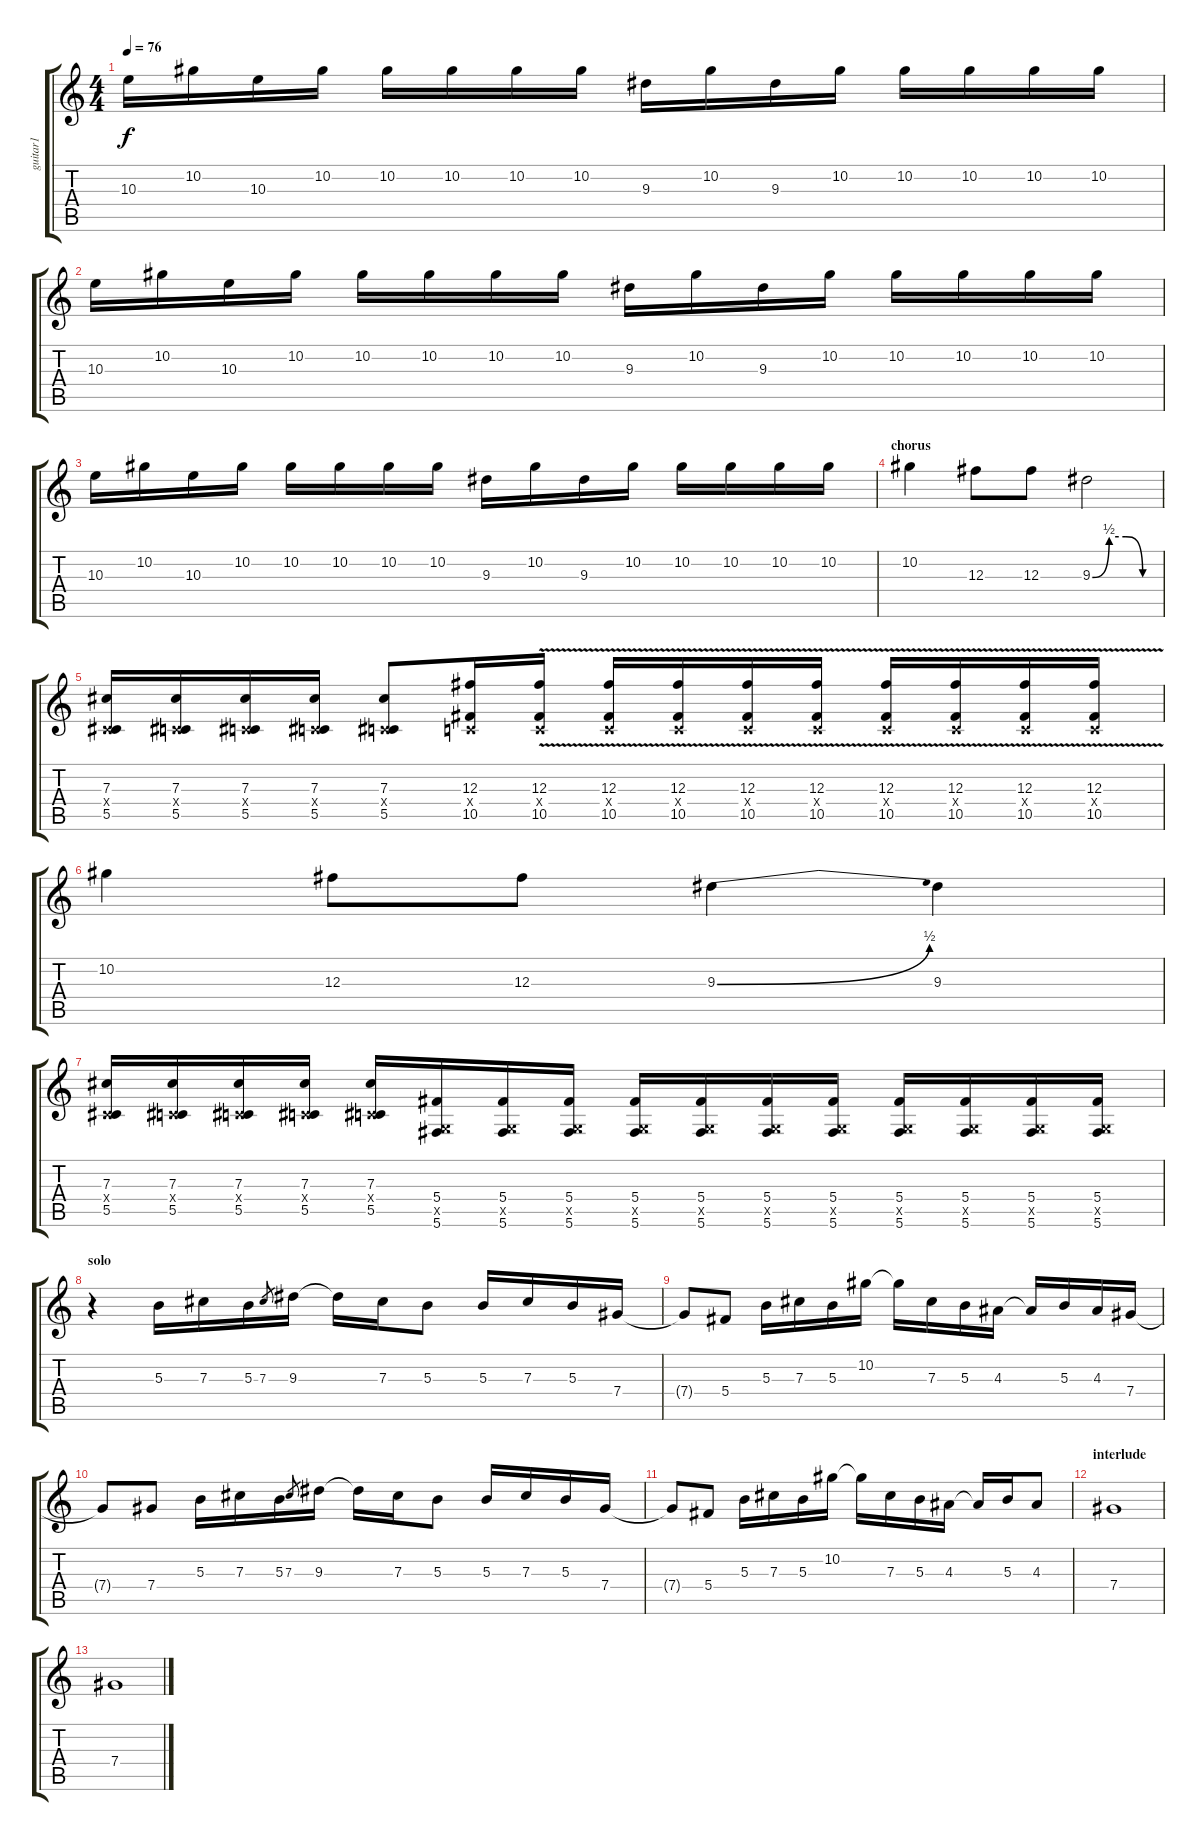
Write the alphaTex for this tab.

\track ("guitar1" "guitar1") {instrument distortionguitar}
\staff {score tabs}
\tuning (Eb4 Bb3 Gb3 Db3 Ab2 Db2) {hide}
\ts (4 4)
\tempo 76
\clef g2
\ks c
10.3.16{dy f} 10.2.16 10.3.16 10.2.16 10.2.16 10.2.16 10.2.16 10.2.16 9.3.16 10.2.16 9.3.16 10.2.16 10.2.16 10.2.16 10.2.16 10.2.16 |
10.3.16 10.2.16 10.3.16 10.2.16 10.2.16 10.2.16 10.2.16 10.2.16 9.3.16 10.2.16 9.3.16 10.2.16 10.2.16 10.2.16 10.2.16 10.2.16 |
10.3.16 10.2.16 10.3.16 10.2.16 10.2.16 10.2.16 10.2.16 10.2.16 9.3.16 10.2.16 9.3.16 10.2.16 10.2.16 10.2.16 10.2.16 10.2.16 |
\section ("" "chorus")
10.2.4 12.3.8 12.3.8 9.3{be (custom 0 0 15 2 30 2 45 0 60 0)}.2 |
(7.3 -1.4{x} 5.5).16 (7.3 -1.4{x} 5.5).16 (7.3 -1.4{x} 5.5).16 (7.3 -1.4{x} 5.5).16 (7.3 -1.4{x} 5.5).8 (12.3 -1.4{x} 10.5).16 (12.3{v} -1.4{v x} 10.5{v}).16 (12.3{v} -1.4{v x} 10.5{v}).16 (12.3{v} -1.4{v x} 10.5{v}).16 (12.3{v} -1.4{v x} 10.5{v}).16 (12.3{v} -1.4{v x} 10.5{v}).16 (12.3{v} -1.4{v x} 10.5{v}).16 (12.3{v} -1.4{v x} 10.5{v}).16 (12.3{v} -1.4{v x} 10.5{v}).16 (12.3{v} -1.4{v x} 10.5{v}).16 |
10.2.4 12.3.8 12.3.8 9.3{be (bend 0 0 60 2)}.4 9.3.4 |
(7.3 -1.4{x} 5.5).16 (7.3 -1.4{x} 5.5).16 (7.3 -1.4{x} 5.5).16 (7.3 -1.4{x} 5.5).16 (7.3 -1.4{x} 5.5).16 (5.4 -1.5{x} 5.6).16 (5.4 -1.5{x} 5.6).16 (5.4 -1.5{x} 5.6).16 (5.4 -1.5{x} 5.6).16 (5.4 -1.5{x} 5.6).16 (5.4 -1.5{x} 5.6).16 (5.4 -1.5{x} 5.6).16 (5.4 -1.5{x} 5.6).16 (5.4 -1.5{x} 5.6).16 (5.4 -1.5{x} 5.6).16 (5.4 -1.5{x} 5.6).16 |
\section ("" "solo")
r.4 5.3.16 7.3.16 5.3.16 7.3.8{gr} 9.3.16 9.3{t}.16 7.3.16 5.3.8 5.3.16 7.3.16 5.3.16 7.4.16 |
7.4{t}.8 5.4.8 5.3.16 7.3.16 5.3.16 10.2.16 10.2{t}.16 7.3.16 5.3.16 4.3.16 4.3{t}.16 5.3.16 4.3.16 7.4.16 |
7.4{t}.8 7.4.8 5.3.16 7.3.16 5.3.16 7.3.8{gr} 9.3.16 9.3{t}.16 7.3.16 5.3.8 5.3.16 7.3.16 5.3.16 7.4.16 |
7.4{t}.8 5.4.8 5.3.16 7.3.16 5.3.16 10.2.16 10.2{t}.16 7.3.16 5.3.16 4.3.16 4.3{t}.16 5.3.16 4.3.8 |
\section ("" "interlude")
7.4.1 |
7.4.1
